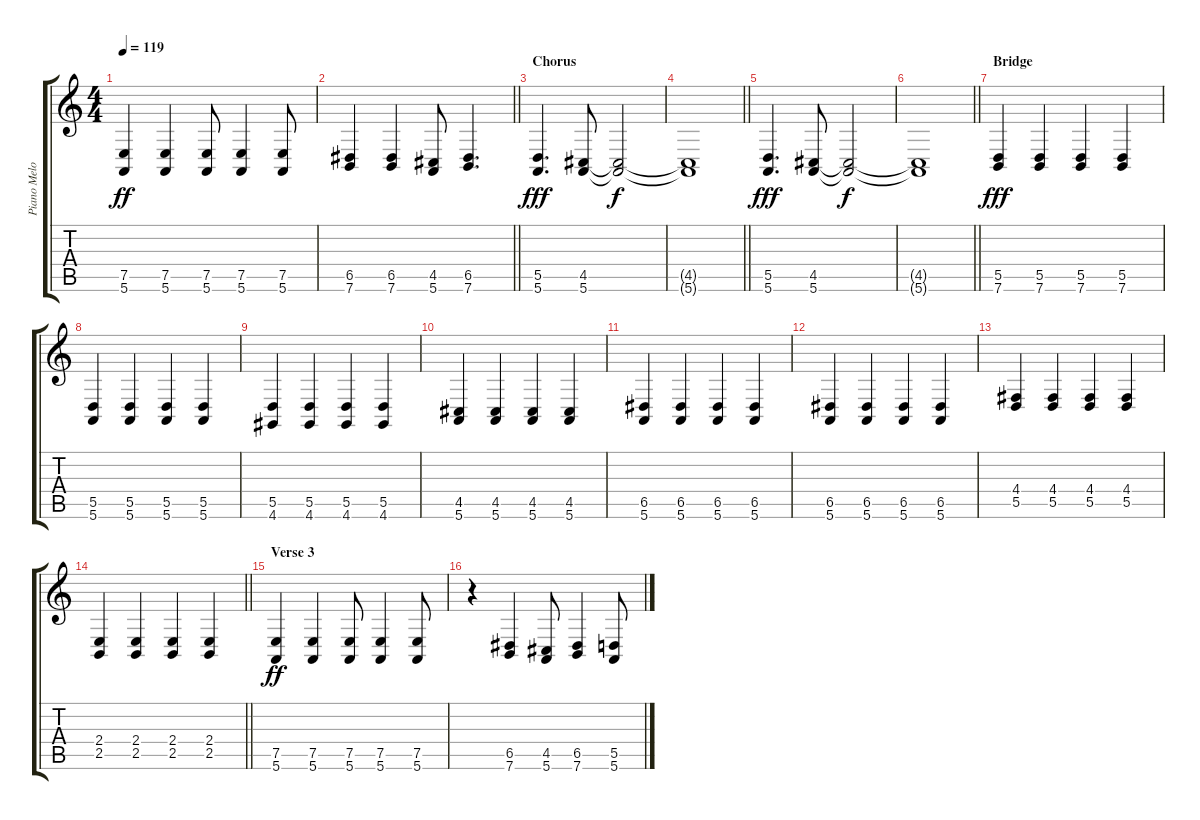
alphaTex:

\track ("Piano Melody (Paul McCartney)" "Piano Melo") {instrument acousticgrandpiano}
\staff {score tabs}
\tuning (E4 B3 G3 D3 A2 E2) {hide}
\ts (4 4)
\tempo 119
\clef g2
\ks c
(7.5 5.6).4{dy ff} (7.5 5.6).4 (7.5 5.6).8 (7.5 5.6).4 (7.5 5.6).8 |
\barLineRight lightlight
(6.5 7.6).4 (6.5 7.6).4 (4.5 5.6).8 (6.5 7.6).4{d} |
\section ("" "Chorus")
(5.5 5.6).4{d dy fff} (4.5 5.6).8 (4.5{t} 5.6{t}).2{dy f} |
\barLineRight lightlight
(4.5{t} 5.6{t}).1 |
(5.5 5.6).4{d dy fff} (4.5 5.6).8 (4.5{t} 5.6{t}).2{dy f} |
\barLineRight lightlight
(4.5{t} 5.6{t}).1 |
\section ("" "Bridge")
(5.5 7.6).4{dy fff} (5.5 7.6).4 (5.5 7.6).4 (5.5 7.6).4 |
(5.5 5.6).4 (5.5 5.6).4 (5.5 5.6).4 (5.5 5.6).4 |
(5.5 4.6).4 (5.5 4.6).4 (5.5 4.6).4 (5.5 4.6).4 |
(4.5 5.6).4 (4.5 5.6).4 (4.5 5.6).4 (4.5 5.6).4 |
(6.5 5.6).4 (6.5 5.6).4 (6.5 5.6).4 (6.5 5.6).4 |
(6.5 5.6).4 (6.5 5.6).4 (6.5 5.6).4 (6.5 5.6).4 |
(4.4 5.5).4 (4.4 5.5).4 (4.4 5.5).4 (4.4 5.5).4 |
\barLineRight lightlight
(2.4 2.5).4 (2.4 2.5).4 (2.4 2.5).4 (2.4 2.5).4 |
\section ("" "Verse 3")
(7.5 5.6).4{dy ff} (7.5 5.6).4 (7.5 5.6).8 (7.5 5.6).4 (7.5 5.6).8 |
r.4 (6.5 7.6).4 (4.5 5.6).8 (6.5 7.6).4 (5.5 5.6).8
